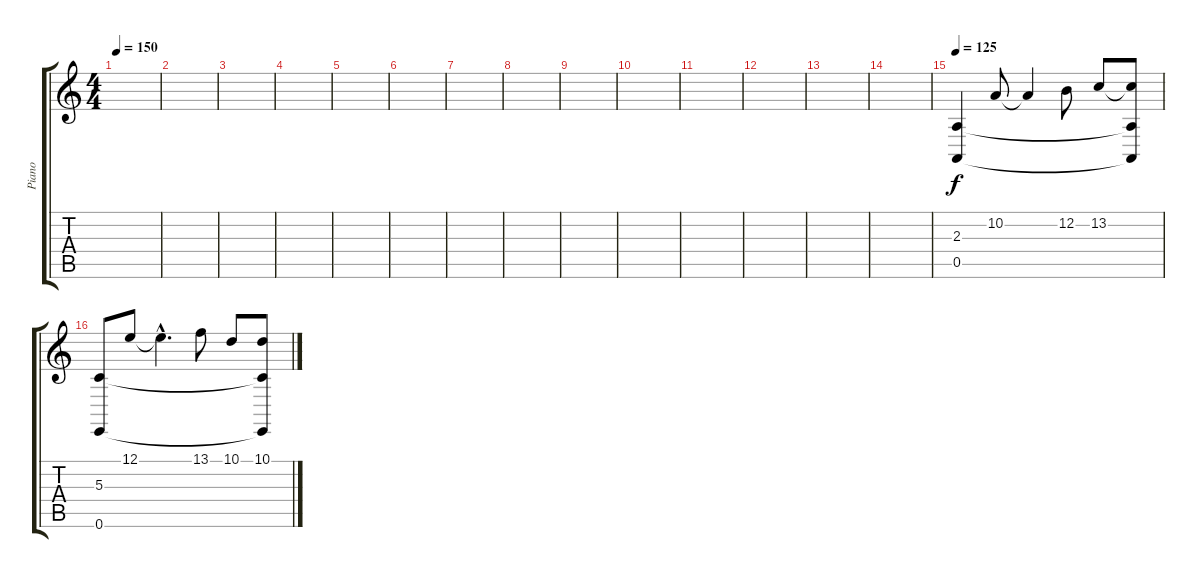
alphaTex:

\track ("Piano" "Piano") {instrument acousticgrandpiano}
\staff {score tabs}
\tuning (E4 B3 G3 D3 A2 E2) {hide}
\ts (4 4)
\tempo 150
\clef g2
\ks c
|
|
|
|
|
|
|
|
|
|
|
|
|
|
\tempo 125
(2.3 0.5).4{volume 9} 10.2.8{volume 16} 10.2{t}.4 12.2.8 13.2.8 (13.2{t} 2.3{t} 0.5{t}).8 |
(5.3 0.6).8 12.1.8 12.1{hac t}.4{d} 13.1.8 10.1.8 (10.1 5.3{t} 0.6{t}).8
